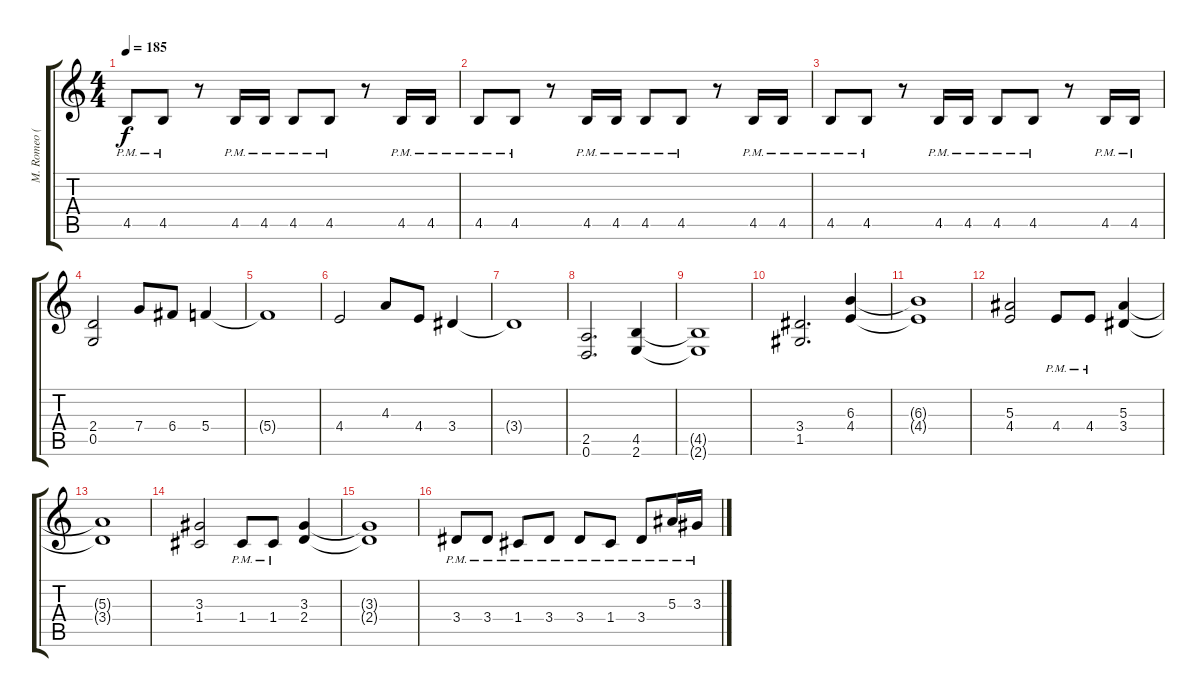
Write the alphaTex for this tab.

\track ("M. Romeo (Base)" "M. Romeo (") {instrument distortionguitar}
\staff {score tabs}
\tuning (D4 A3 F3 C3 G2 D2) {hide}
\ts (4 4)
\tempo 185
\clef g2
\ks c
4.5{pm}.8{dy f} 4.5{pm}.8 r.8 4.5{pm}.16 4.5{pm}.16 4.5{pm}.8 4.5{pm}.8 r.8 4.5{pm}.16 4.5{pm}.16 |
4.5{pm}.8 4.5{pm}.8 r.8 4.5{pm}.16 4.5{pm}.16 4.5{pm}.8 4.5{pm}.8 r.8 4.5{pm}.16 4.5{pm}.16 |
4.5{pm}.8 4.5{pm}.8 r.8 4.5{pm}.16 4.5{pm}.16 4.5{pm}.8 4.5{pm}.8 r.8 4.5{pm}.16 4.5{pm}.16 |
(2.4 0.5).2 7.4.8 6.4.8 5.4.4 |
5.4{t}.1 |
4.4.2 4.3.8 4.4.8 3.4.4 |
3.4{t}.1 |
(2.5 0.6).2{d} (4.5 2.6).4 |
(4.5{t} 2.6{t}).1 |
(3.4 1.5).2{d} (6.3 4.4).4 |
(6.3{t} 4.4{t}).1 |
(5.3 4.4).2 4.4{pm}.8 4.4{pm}.8 (5.3 3.4).4 |
(5.3{t} 3.4{t}).1 |
(3.3 1.4).2 1.4{pm}.8 1.4{pm}.8 (3.3 2.4).4 |
(3.3{t} 2.4{t}).1 |
3.4{pm}.8 3.4{pm}.8 1.4{pm}.8 3.4{pm}.8 3.4{pm}.8 1.4{pm}.8 3.4{pm}.8 5.3{pm}.16 3.3{pm}.16
